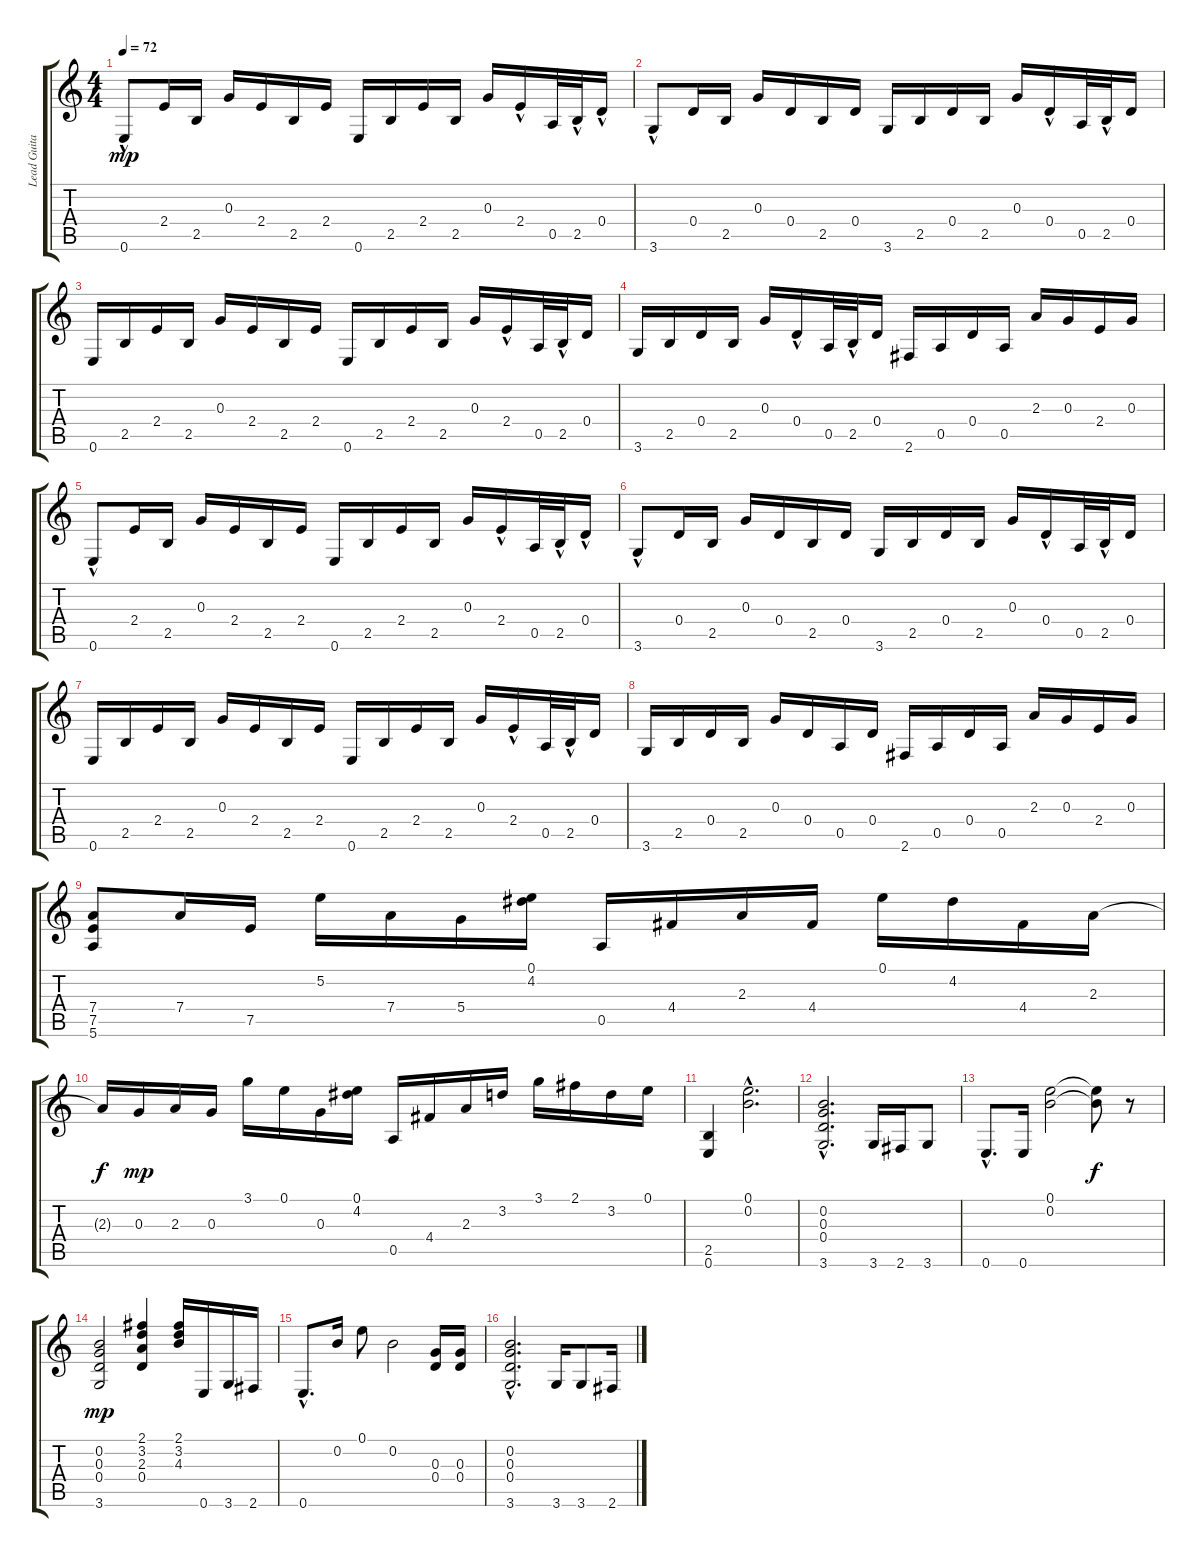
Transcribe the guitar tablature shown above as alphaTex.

\track ("Lead Guitar: Slash" "Lead Guita") {instrument distortionguitar}
\staff {score tabs}
\tuning (E4 B3 G3 D3 A2 E2) {hide}
\ts (4 4)
\tempo 72
\clef g2
\ks c
0.6{hac}.8{dy mp instrument acousticguitarsteel} 2.4.16{instrument acousticguitarsteel} 2.5.16{instrument acousticguitarsteel} 0.3.16{instrument acousticguitarsteel} 2.4.16{instrument acousticguitarsteel} 2.5.16{instrument acousticguitarsteel} 2.4.16{instrument acousticguitarsteel} 0.6.16{instrument acousticguitarsteel} 2.5.16{instrument acousticguitarsteel} 2.4.16{instrument acousticguitarsteel} 2.5.16{instrument acousticguitarsteel} 0.3.16{instrument acousticguitarsteel} 2.4{hac}.16{instrument acousticguitarsteel} 0.5.32{instrument acousticguitarsteel} 2.5{hac}.32{instrument acousticguitarsteel} 0.4{hac}.16{instrument acousticguitarsteel} |
3.6{hac}.8{instrument acousticguitarsteel} 0.4.16{instrument acousticguitarsteel} 2.5.16{instrument acousticguitarsteel} 0.3.16{instrument acousticguitarsteel} 0.4.16{instrument acousticguitarsteel} 2.5.16{instrument acousticguitarsteel} 0.4.16{instrument acousticguitarsteel} 3.6.16{instrument acousticguitarsteel} 2.5.16{instrument acousticguitarsteel} 0.4.16{instrument acousticguitarsteel} 2.5.16{instrument acousticguitarsteel} 0.3.16{instrument acousticguitarsteel} 0.4{hac}.16{instrument acousticguitarsteel} 0.5.32{instrument acousticguitarsteel} 2.5{hac}.32{instrument acousticguitarsteel} 0.4.16{instrument acousticguitarsteel} |
0.6.16{instrument acousticguitarsteel} 2.5.16{instrument acousticguitarsteel} 2.4.16{instrument acousticguitarsteel} 2.5.16{instrument acousticguitarsteel} 0.3.16{instrument acousticguitarsteel} 2.4.16{instrument acousticguitarsteel} 2.5.16{instrument acousticguitarsteel} 2.4.16{instrument acousticguitarsteel} 0.6.16{instrument acousticguitarsteel} 2.5.16{instrument acousticguitarsteel} 2.4.16{instrument acousticguitarsteel} 2.5.16{instrument acousticguitarsteel} 0.3.16{instrument acousticguitarsteel} 2.4{hac}.16{instrument acousticguitarsteel} 0.5.32{instrument acousticguitarsteel} 2.5{hac}.32{instrument acousticguitarsteel} 0.4.16{instrument acousticguitarsteel} |
3.6.16{instrument acousticguitarsteel} 2.5.16{instrument acousticguitarsteel} 0.4.16{instrument acousticguitarsteel} 2.5.16{instrument acousticguitarsteel} 0.3.16{instrument acousticguitarsteel} 0.4{hac}.16{instrument acousticguitarsteel} 0.5.32{instrument acousticguitarsteel} 2.5{hac}.32{instrument acousticguitarsteel} 0.4.16{instrument acousticguitarsteel} 2.6.16{instrument acousticguitarsteel} 0.5.16{instrument acousticguitarsteel} 0.4.16{instrument acousticguitarsteel} 0.5.16{instrument acousticguitarsteel} 2.3.16{instrument acousticguitarsteel} 0.3.16{instrument acousticguitarsteel} 2.4.16{instrument acousticguitarsteel} 0.3.16{instrument acousticguitarsteel} |
0.6{hac}.8{instrument acousticguitarsteel} 2.4.16{instrument acousticguitarsteel} 2.5.16{instrument acousticguitarsteel} 0.3.16{instrument acousticguitarsteel} 2.4.16{instrument acousticguitarsteel} 2.5.16{instrument acousticguitarsteel} 2.4.16{instrument acousticguitarsteel} 0.6.16{instrument acousticguitarsteel} 2.5.16{instrument acousticguitarsteel} 2.4.16{instrument acousticguitarsteel} 2.5.16{instrument acousticguitarsteel} 0.3.16{instrument acousticguitarsteel} 2.4{hac}.16{instrument acousticguitarsteel} 0.5.32{instrument acousticguitarsteel} 2.5{hac}.32{instrument acousticguitarsteel} 0.4{hac}.16{instrument acousticguitarsteel} |
3.6{hac}.8{instrument acousticguitarsteel} 0.4.16{instrument acousticguitarsteel} 2.5.16{instrument acousticguitarsteel} 0.3.16{instrument acousticguitarsteel} 0.4.16{instrument acousticguitarsteel} 2.5.16{instrument acousticguitarsteel} 0.4.16{instrument acousticguitarsteel} 3.6.16{instrument acousticguitarsteel} 2.5.16{instrument acousticguitarsteel} 0.4.16{instrument acousticguitarsteel} 2.5.16{instrument acousticguitarsteel} 0.3.16{instrument acousticguitarsteel} 0.4{hac}.16{instrument acousticguitarsteel} 0.5.32{instrument acousticguitarsteel} 2.5{hac}.32{instrument acousticguitarsteel} 0.4.16{instrument acousticguitarsteel} |
0.6.16{instrument acousticguitarsteel} 2.5.16{instrument acousticguitarsteel} 2.4.16{instrument acousticguitarsteel} 2.5.16{instrument acousticguitarsteel} 0.3.16{instrument acousticguitarsteel} 2.4.16{instrument acousticguitarsteel} 2.5.16{instrument acousticguitarsteel} 2.4.16{instrument acousticguitarsteel} 0.6.16{instrument acousticguitarsteel} 2.5.16{instrument acousticguitarsteel} 2.4.16{instrument acousticguitarsteel} 2.5.16{instrument acousticguitarsteel} 0.3.16{instrument acousticguitarsteel} 2.4{hac}.16{instrument acousticguitarsteel} 0.5.32{instrument acousticguitarsteel} 2.5{hac}.32{instrument acousticguitarsteel} 0.4.16{instrument acousticguitarsteel} |
3.6.16{instrument acousticguitarsteel} 2.5.16{instrument acousticguitarsteel} 0.4.16{instrument acousticguitarsteel} 2.5.16{instrument acousticguitarsteel} 0.3.16{instrument acousticguitarsteel} 0.4.16{instrument acousticguitarsteel} 0.5.16{instrument acousticguitarsteel} 0.4.16{instrument acousticguitarsteel} 2.6.16{instrument acousticguitarsteel} 0.5.16{instrument acousticguitarsteel} 0.4.16{instrument acousticguitarsteel} 0.5.16{instrument acousticguitarsteel} 2.3.16{instrument acousticguitarsteel} 0.3.16{instrument acousticguitarsteel} 2.4.16{instrument acousticguitarsteel} 0.3.16{instrument acousticguitarsteel} |
(7.4 7.5 5.6).8{instrument distortionguitar} 7.4.16 7.5.16 5.2.16 7.4.16 5.4.16 (0.1 4.2).16 0.5.16 4.4.16 2.3.16 4.4.16 0.1.16 4.2.16 4.4.16 2.3.16 |
2.3{t}.16{dy f} 0.3.16{dy mp} 2.3.16 0.3.16 3.1.16 0.1.16 0.3.16 (0.1 4.2).16 0.5.16 4.4.16 2.3.16 3.2.16 3.1.16 2.1.16 3.2.16 0.1.16 |
(2.5 0.6).4 (0.1{hac} 0.2{hac}).2{d} |
(0.2{hac} 0.3{hac} 0.4{hac} 3.6{hac}).2{d} 3.6.16 2.6.16 3.6.8 |
0.6{hac}.8{d} 0.6.16 (0.1 0.2).2 (0.1{t} 0.2{t}).8{dy f} r.8 |
(0.2 0.3 0.4 3.6).2{dy mp} (2.1 3.2 2.3 0.4).4 (2.1 3.2 4.3).16 0.6.16 3.6.16 2.6.16 |
0.6{hac}.8{d} 0.2.16 0.1.8 0.2.2 (0.3 0.4).16 (0.3 0.4).16 |
(0.2{hac} 0.3{hac} 0.4{hac} 3.6{hac}).2{d} 3.6.16 3.6.8 2.6.16
